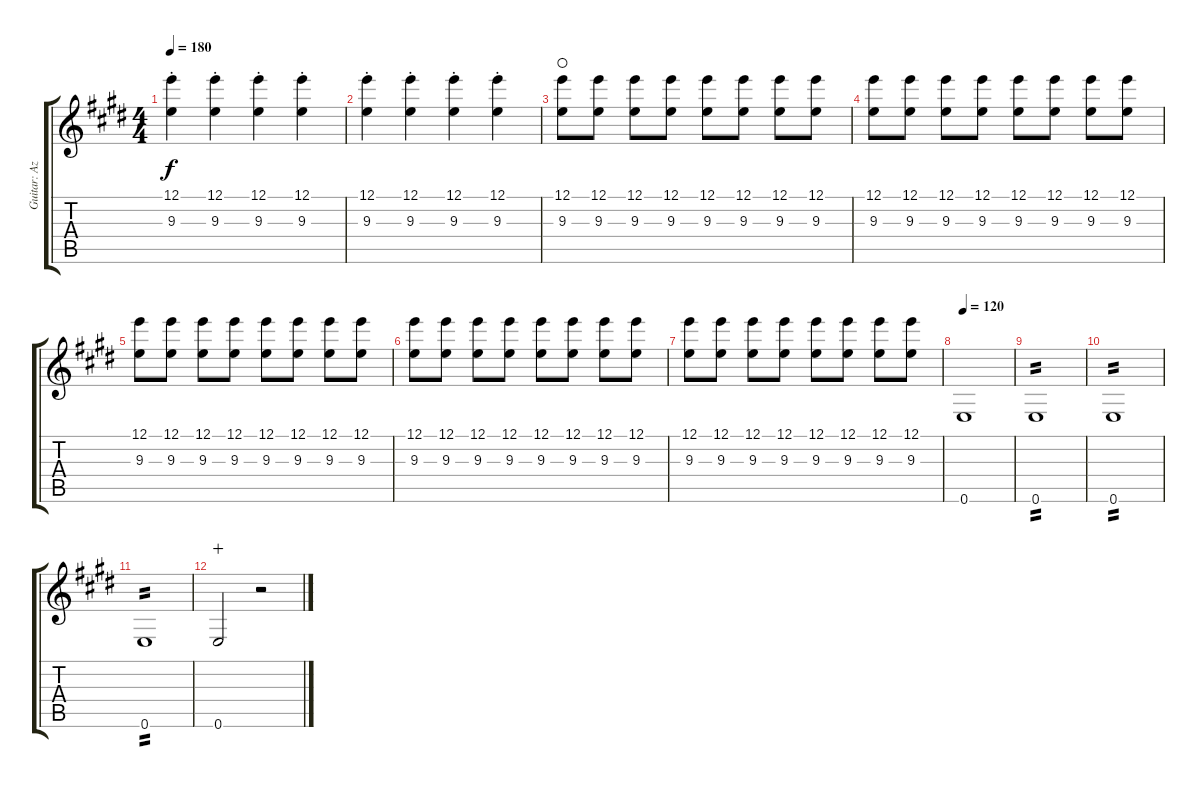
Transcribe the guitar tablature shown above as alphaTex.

\track ("Guitar: Azusa Nakano" "Guitar: Az") {instrument distortionguitar}
\staff {score tabs}
\tuning (E4 B3 G3 D3 A2 E2) {hide}
\ts (4 4)
\tempo 180
\clef g2
\ks e
(12.1{st} 9.3{st}).4{dy f} (12.1{st} 9.3{st}).4 (12.1{st} 9.3{st}).4 (12.1{st} 9.3{st}).4 |
(12.1{st} 9.3{st}).4 (12.1{st} 9.3{st}).4 (12.1{st} 9.3{st}).4 (12.1{st} 9.3{st}).4 |
(12.1 9.3).8{waho} (12.1 9.3).8 (12.1 9.3).8 (12.1 9.3).8 (12.1 9.3).8 (12.1 9.3).8 (12.1 9.3).8 (12.1 9.3).8 |
(12.1 9.3).8 (12.1 9.3).8 (12.1 9.3).8 (12.1 9.3).8 (12.1 9.3).8 (12.1 9.3).8 (12.1 9.3).8 (12.1 9.3).8 |
(12.1 9.3).8 (12.1 9.3).8 (12.1 9.3).8 (12.1 9.3).8 (12.1 9.3).8 (12.1 9.3).8 (12.1 9.3).8 (12.1 9.3).8 |
(12.1 9.3).8 (12.1 9.3).8 (12.1 9.3).8 (12.1 9.3).8 (12.1 9.3).8 (12.1 9.3).8 (12.1 9.3).8 (12.1 9.3).8 |
(12.1 9.3).8 (12.1 9.3).8 (12.1 9.3).8 (12.1 9.3).8 (12.1 9.3).8 (12.1 9.3).8 (12.1 9.3).8 (12.1 9.3).8 |
\tempo 120
0.6.1 |
0.6.1{tp 2} |
0.6.1{tp 2} |
0.6.1{tp 2} |
0.6.2{wahc} r.2
